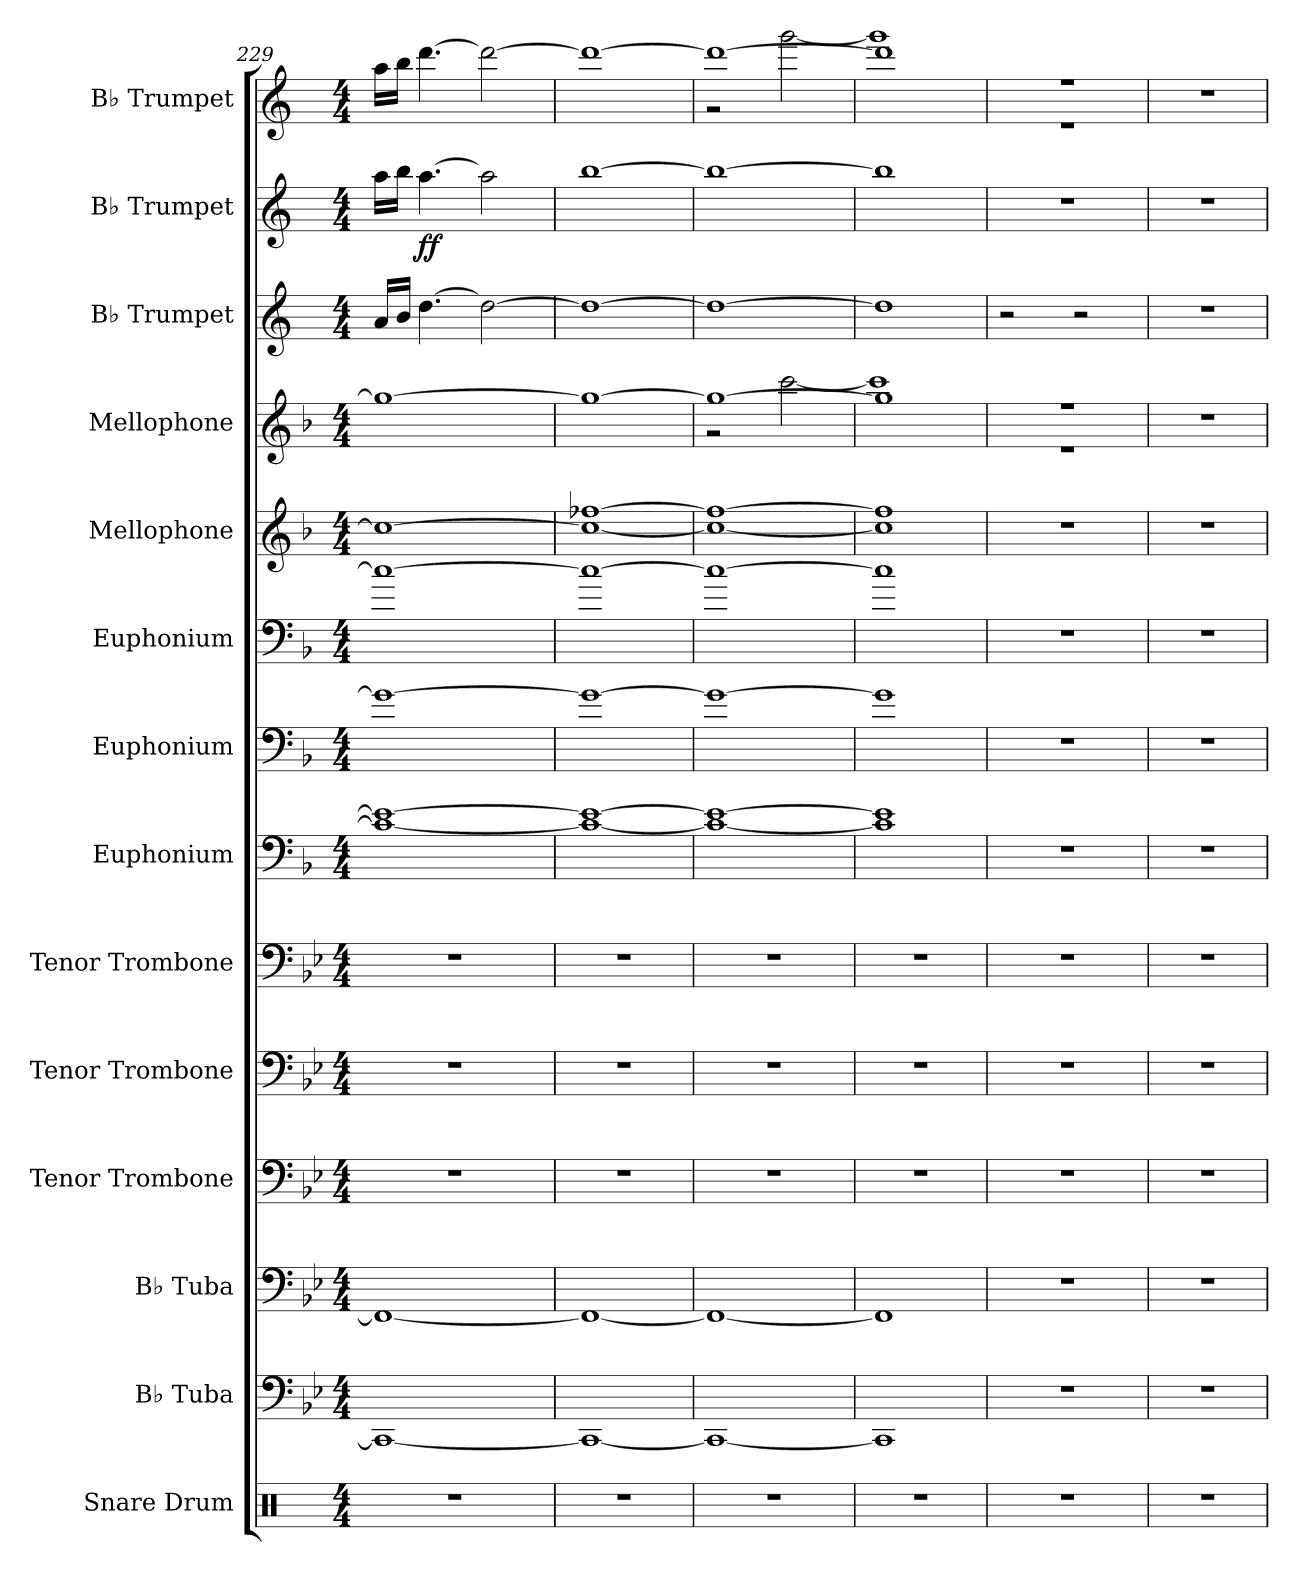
**kern	**kern	**kern	**kern	**kern	**kern	**kern	**kern	**kern	**kern	**kern	**kern	**kern	**dynam	**kern
*part14	*part13	*part12	*part11	*part10	*part9	*part8	*part7	*part6	*part5	*part4	*part3	*part2	*part2	*part1
*staff14	*staff13	*staff12	*staff11	*staff10	*staff9	*staff8	*staff7	*staff6	*staff5	*staff4	*staff3	*staff2	*staff2	*staff1
*I"Snare Drum	*I"B♭ Tuba	*I"B♭ Tuba	*I"Tenor Trombone	*I"Tenor Trombone	*I"Tenor Trombone	*I"Euphonium	*I"Euphonium	*I"Euphonium	*I"Mellophone	*I"Mellophone	*I"B♭ Trumpet	*I"B♭ Trumpet	*	*I"B♭ Trumpet
*I'SD	*I'B♭ Tu.	*I'B♭ Tu.	*I'T. Tbn.	*I'T. Tbn.	*I'T. Tbn.	*I'Euph.	*I'Euph.	*I'Euph.	*I'Mph.	*I'Mph.	*I'B♭ Tpt.	*I'B♭ Tpt.	*	*I'B♭ Tpt.
!!LO:PB:g=z
*clefX	*clefF4	*clefF4	*clefF4	*clefF4	*clefF4	*clefF4	*clefF4	*clefF4	*clefG2	*clefG2	*clefG2	*clefG2	*	*clefG2
*	*	*	*	*	*	*ITrd4c7	*ITrd4c7	*ITrd4c7	*ITrd4c7	*ITrd4c7	*ITrd1c2	*ITrd1c2	*	*ITrd1c2
*k[]	*k[b-e-]	*k[b-e-]	*k[b-e-]	*k[b-e-]	*k[b-e-]	*k[b-e-]	*k[b-e-]	*k[b-e-]	*k[b-e-]	*k[b-e-]	*k[b-e-]	*k[b-e-]	*	*k[b-e-]
*M4/4	*M4/4	*M4/4	*M4/4	*M4/4	*M4/4	*M4/4	*M4/4	*M4/4	*M4/4	*M4/4	*M4/4	*M4/4	*	*M4/4
=229	=229	=229	=229	=229	=229	=229	=229	=229	=229	=229	=229	=229	=229	=229
1r	1CC_	1FF_	1r	1r	1r	1F_ 1A_	1c_	1f_	1f_	1cc_	16g/LL	16gg\LL	.	16gg\LL
.	.	.	.	.	.	.	.	.	.	.	16a/JJ	16aa\JJ	.	16aa\JJ
!	!	!	!	!	!	!	!	!	!	!	!	!	!LO:DY:b	!
.	.	.	.	.	.	.	.	.	.	.	[4.cc\	[4.gg\	ff	[4.ccc\
.	.	.	.	.	.	.	.	.	.	.	2cc\_	2gg\]	.	2ccc\_
=230	=230	=230	=230	=230	=230	=230	=230	=230	=230	=230	=230	=230	=230	=230
1r	1CC_	1FF_	1r	1r	1r	1F_ 1A_	1c_	1f_	1f_ [1b--X	1cc_	1cc_	[1aa	.	1ccc_
=231	=231	=231	=231	=231	=231	=231	=231	=231	=231	=231	=231	=231	=231	=231
*	*	*	*	*	*	*	*	*	*	*	*	*	*	*MM65
*	*	*	*	*	*	*	*	*	*	*^	*	*	*	*^
1r	1CC_	1FF_	1r	1r	1r	1F_ 1A_	1c_	1f_	1f_ 1b--_	1cc_	2r	1cc_	1aa_	.	1ccc_	2r
.	.	.	.	.	.	.	.	.	.	.	[2ff\	.	.	.	.	[2fff\
=232	=232	=232	=232	=232	=232	=232	=232	=232	=232	=232	=232	=232	=232	=232	=232	=232
*	*	*	*	*	*	*	*	*	*	*	*	*	*	*	*MM80	*
1r	1CC]	1FF]	1r	1r	1r	1F] 1A]	1c]	1f]	1f] 1b--]	1cc]	1ff]	1cc]	1aa]	.	1ccc]	1fff]
=233	=233	=233	=233	=233	=233	=233	=233	=233	=233	=233	=233	=233	=233	=233	=233	=233
1r	1r	1r	1r	1r	1r	1r	1r	1r	1r	1r	1r	2r	1r	.	1r	1r
.	.	.	.	.	.	.	.	.	.	.	.	2r	.	.	.	.
*	*	*	*	*	*	*	*	*	*	*v	*v	*	*	*	*v	*v
=234	=234	=234	=234	=234	=234	=234	=234	=234	=234	=234	=234	=234	=234	=234
1r	1r	1r	1r	1r	1r	1r	1r	1r	1r	1r	1r	1r	.	1r
=	=	=	=	=	=	=	=	=	=	=	=	=	=	=
*-	*-	*-	*-	*-	*-	*-	*-	*-	*-	*-	*-	*-	*-	*-
